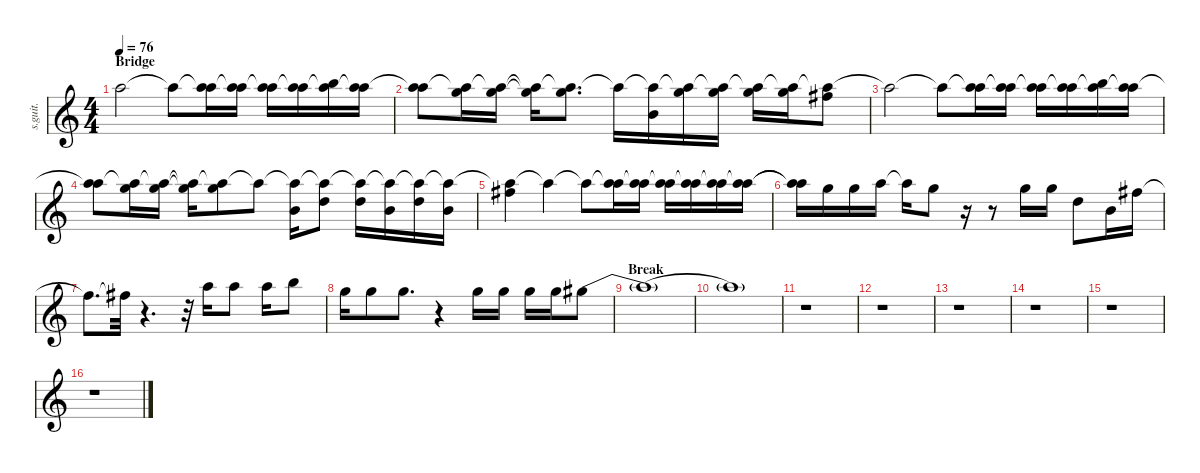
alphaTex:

\defaultSystemsLayout 4
\hideDynamics
\bracketExtendMode nobrackets
\otherSystemsTrackNameOrientation horizontal
\track ("Voice" "s.guit.") {mute instrument acousticguitarsteel}
\staff {score}
\tuning (E4 B3 G3 D3 A2 E2)
\ts (4 4)
\section ("" "Bridge")
\tempo 76
\clef g2
\ks c
5.1{t}.2{dy mf beam Down} 5.1{t}.8{beam Down} (10.2 5.1{t}).16{dy ff beam Down} (10.2 5.1{t}).16{beam Down} (10.2 5.1{t}).16{beam Down} (10.2 5.1{t}).16{beam Down} (12.2 5.1{t}).16{beam Down} (10.2 5.1{t}).16{beam Down} |
(10.2 5.1{t}).8{beam Down} (12.3 5.1{t}).16{beam Down} (12.3 5.1{t}).16{beam Down} (12.3{t} 5.1{t}).16{beam Down} (12.3 5.1{t}).8{d beam Down} 5.1{t}.16{dy mf beam Down} (14.5 5.1{t}).16{dy ff beam Down} (12.3 5.1{t}).16{beam Down} (12.3 5.1{t}).16{beam Down} (12.3 5.1{t}).16{beam Down} (12.3 5.1{t}).16{beam Down} (11.3{acc #} 5.1{t}).8{beam Down} |
5.1{t}.2{dy mf beam Down} 5.1{t}.8{beam Down} (10.2 5.1{t}).16{dy ff beam Down} (10.2 5.1{t}).16{beam Down} (10.2 5.1{t}).16{beam Down} (10.2 5.1{t}).16{beam Down} (12.2 5.1{t}).16{beam Down} (10.2 5.1{t}).16{beam Down} |
(10.2 5.1{t}).8{beam Down} (12.3 5.1{t}).16{beam Down} (12.3 5.1{t}).16{beam Down} (12.3{t} 5.1{t}).16{beam Down} (12.3 5.1{t}).8{beam Down} 5.1{t}.8{dy mf beam Down} (14.5 5.1{t}).16{dy ff beam Down} (12.4 5.1{t}).8{beam Down} (12.4 5.1{t}).16{beam Down} (14.5 5.1{t}).16{beam Down} (12.4 5.1{t}).16{beam Down} (14.5 5.1{t}).16{beam Down} |
(11.3{acc #} 5.1{t}).4{beam Down} 5.1{t}.4{dy mf beam Down} 5.1{t}.8{beam Down} (10.2 5.1{t}).16{dy ff beam Down} (10.2 5.1{t}).16{beam Down} (10.2 5.1{t}).16{beam Down} (10.2 5.1{t}).16{beam Down} (10.2 5.1{t}).16{beam Down} (10.2 5.1{t}).16{beam Down} |
(5.1{t} 10.2{t}).16{beam Down} 12.3.16{beam Down} 12.3.16{beam Down} 10.2.16{beam Down} 10.2{t}.16{beam Down} 12.3.8{beam Down} r.16{beam Down} r.8{beam Down} 12.3.16{beam Down} 12.3.16{beam Down} 12.4.8{beam Down} 14.5.16{beam Down} 11.3{acc #}.16{beam Down} |
11.3{t acc #}.8{d beam Down} 11.3{t acc #}.32{beam Down} r.4{d beam Down} r.32{beam Down} 10.2.16{beam Down} 10.2.8{beam Down} 10.2.16{beam Down} 12.2.8{beam Down} |
12.3.16{beam Down} 12.3.8{beam Down} 12.3.8{d beam Down} r.4{beam Down} 12.3.16{beam Down} 12.3.16{beam Down} 12.3.16{beam Down} 12.3.16{beam Down} 13.3{be (bend 0 0 60 2) acc #}.8{beam Down} |
\section ("" "Break")
13.3{be (hold 0 2 60 2) t}.1{beam Down} |
13.3{be (hold 0 2 60 2) t}.1{beam Down} |
r.1{beam Down} |
r.1{beam Down} |
r.1{beam Down} |
r.1{beam Down} |
r.1{beam Down} |
r.1{beam Down}
